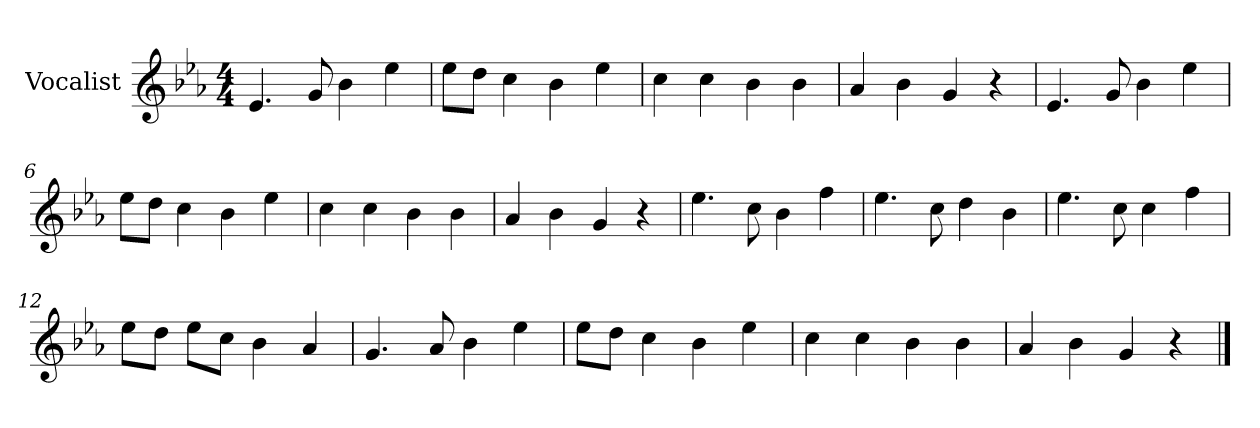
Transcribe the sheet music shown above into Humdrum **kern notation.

**kern
*part1
*staff1
*I"Vocalist
*k[b-e-a-]
*E-:
*M4/4
=1
4.e-
8g
4b-
4ee-
=2
8ee-L
8ddJ
4cc
4b-
4ee-
=3
4cc
4cc
4b-
4b-
=4
4a-
4b-
4g
4r
=5
4.e-
8g
4b-
4ee-
=6
8ee-L
8ddJ
4cc
4b-
4ee-
=7
4cc
4cc
4b-
4b-
=8
4a-
4b-
4g
4r
=9
4.ee-
8cc
4b-
4ff
=10
4.ee-
8cc
4dd
4b-
=11
4.ee-
8cc
4cc
4ff
=12
8ee-L
8ddJ
8ee-L
8ccJ
4b-
4a-
=13
4.g
8a-
4b-
4ee-
=14
8ee-L
8ddJ
4cc
4b-
4ee-
=15
4cc
4cc
4b-
4b-
=16
4a-
4b-
4g
4r
==
*-
